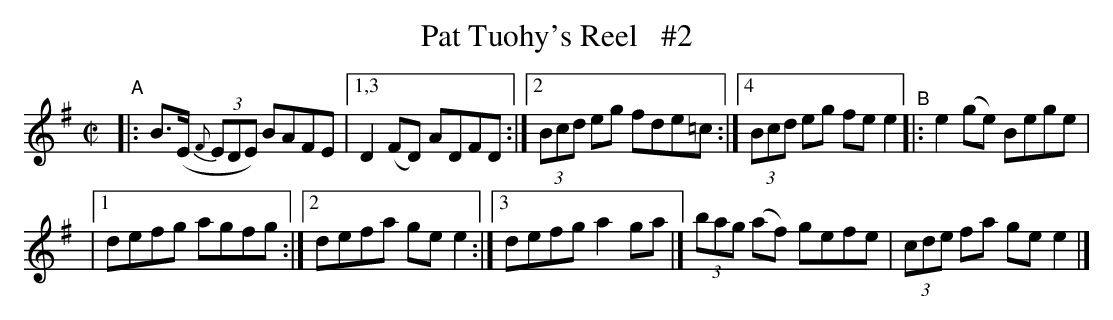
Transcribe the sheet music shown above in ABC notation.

X:1
T: Pat Tuohy's Reel   #2
M: C|
L: 1/8
K: Em
"^A"|: B>(E (3{F}EDE) BAFE |[1,3 D2 (FD) ADFD :|[2 (3Bcd eg fde=c :|[4 (3Bcd eg fee2 "^B"|: e2(ge) Bege |
|[1 defg agfg :|[2 defa gee2 :|[3 defg a2ga |] (3bag (af) gefe | (3cde fa gee2 |]
